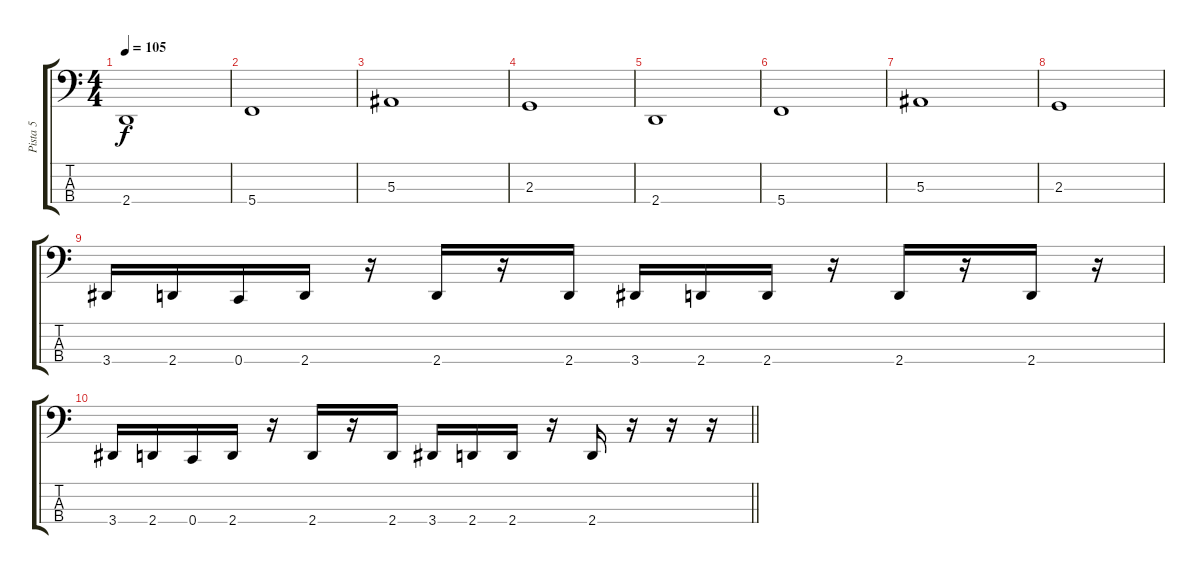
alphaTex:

\track ("Pista 5" "Pista 5") {instrument electricbassfinger}
\staff {score tabs}
\tuning (Eb2 Bb1 F1 C1) {hide}
\ts (4 4)
\tempo 105
\clef f4
\ks c
2.4.1{dy f} |
5.4.1 |
5.3.1 |
2.3.1 |
2.4.1 |
5.4.1 |
5.3.1 |
2.3.1 |
3.4.16 2.4.16 0.4.16 2.4.16 r.16 2.4.16 r.16 2.4.16 3.4.16 2.4.16 2.4.16 r.16 2.4.16 r.16 2.4.16 r.16 |
\barLineRight lightlight
3.4.16 2.4.16 0.4.16 2.4.16 r.16 2.4.16 r.16 2.4.16 3.4.16 2.4.16 2.4.16 r.16 2.4.16 r.16 r.16 r.16
